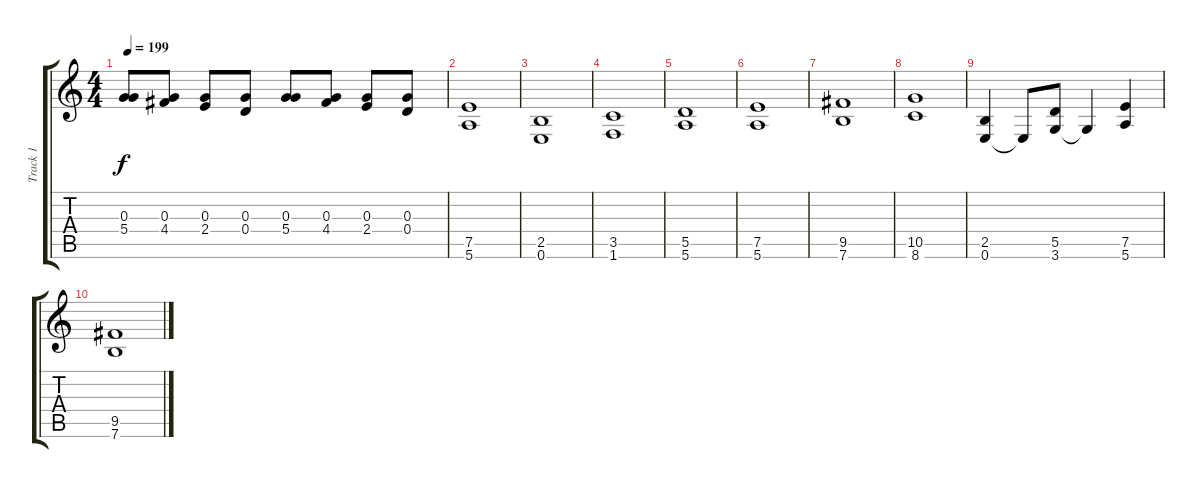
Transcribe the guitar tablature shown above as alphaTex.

\track ("Track 1" "Track 1") {instrument acousticguitarsteel}
\staff {score tabs}
\tuning (E4 B3 G3 D3 A2 E2) {hide}
\ts (4 4)
\tempo 199
\clef g2
\ks c
(0.3 5.4).8{dy f} (0.3 4.4).8 (0.3 2.4).8 (0.3 0.4).8 (0.3 5.4).8 (0.3 4.4).8 (0.3 2.4).8 (0.3 0.4).8 |
(7.5 5.6).1 |
(2.5 0.6).1 |
(3.5 1.6).1 |
(5.5 5.6).1 |
(7.5 5.6).1 |
(9.5 7.6).1 |
(10.5 8.6).1 |
(2.5 0.6).4 0.6{t}.8 (5.5 3.6).8 3.6{t}.4 (7.5 5.6).4 |
(9.5 7.6).1
